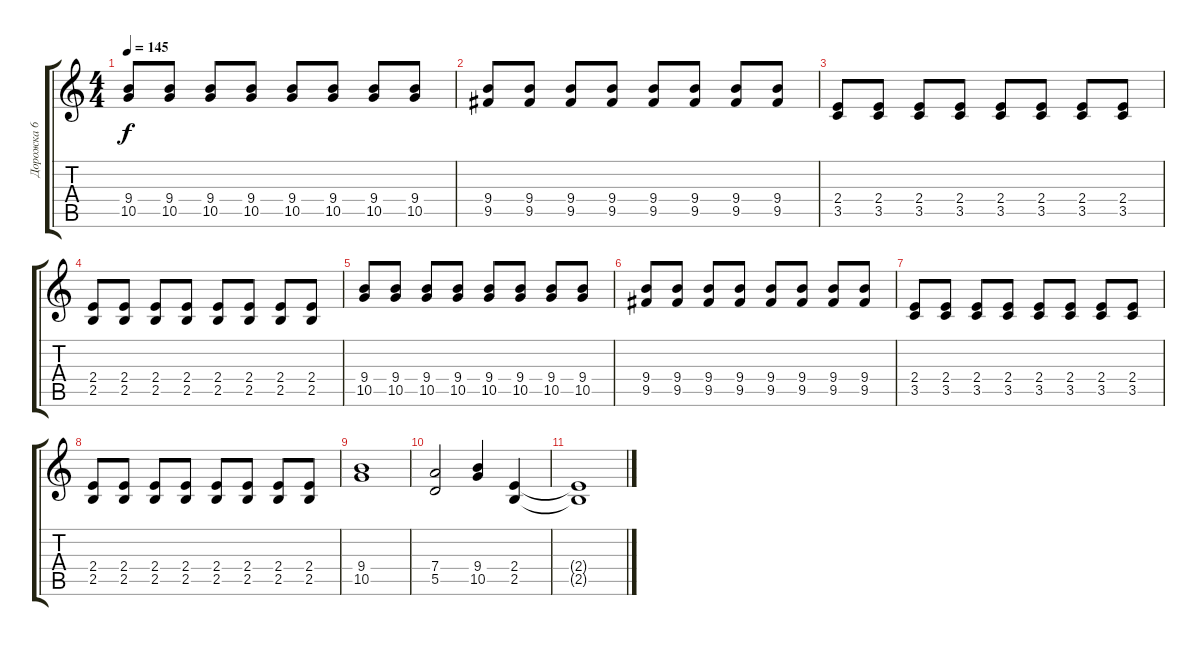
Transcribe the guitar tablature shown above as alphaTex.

\track ("Дорожка 6" "Дорожка 6") {instrument electricguitarclean}
\staff {score tabs}
\tuning (E4 B3 G3 D3 A2 E2) {hide}
\ts (4 4)
\tempo 145
\clef g2
\ks c
(9.4 10.5).8{dy f} (9.4 10.5).8 (9.4 10.5).8 (9.4 10.5).8 (9.4 10.5).8 (9.4 10.5).8 (9.4 10.5).8 (9.4 10.5).8 |
(9.4 9.5).8 (9.4 9.5).8 (9.4 9.5).8 (9.4 9.5).8 (9.4 9.5).8 (9.4 9.5).8 (9.4 9.5).8 (9.4 9.5).8 |
(2.4 3.5).8 (2.4 3.5).8 (2.4 3.5).8 (2.4 3.5).8 (2.4 3.5).8 (2.4 3.5).8 (2.4 3.5).8 (2.4 3.5).8 |
(2.4 2.5).8 (2.4 2.5).8 (2.4 2.5).8 (2.4 2.5).8 (2.4 2.5).8 (2.4 2.5).8 (2.4 2.5).8 (2.4 2.5).8 |
(9.4 10.5).8 (9.4 10.5).8 (9.4 10.5).8 (9.4 10.5).8 (9.4 10.5).8 (9.4 10.5).8 (9.4 10.5).8 (9.4 10.5).8 |
(9.4 9.5).8 (9.4 9.5).8 (9.4 9.5).8 (9.4 9.5).8 (9.4 9.5).8 (9.4 9.5).8 (9.4 9.5).8 (9.4 9.5).8 |
(2.4 3.5).8 (2.4 3.5).8 (2.4 3.5).8 (2.4 3.5).8 (2.4 3.5).8 (2.4 3.5).8 (2.4 3.5).8 (2.4 3.5).8 |
(2.4 2.5).8 (2.4 2.5).8 (2.4 2.5).8 (2.4 2.5).8 (2.4 2.5).8 (2.4 2.5).8 (2.4 2.5).8 (2.4 2.5).8 |
(9.4 10.5).1 |
(7.4 5.5).2 (9.4 10.5).4 (2.4 2.5).4 |
(2.4{t} 2.5{t}).1
